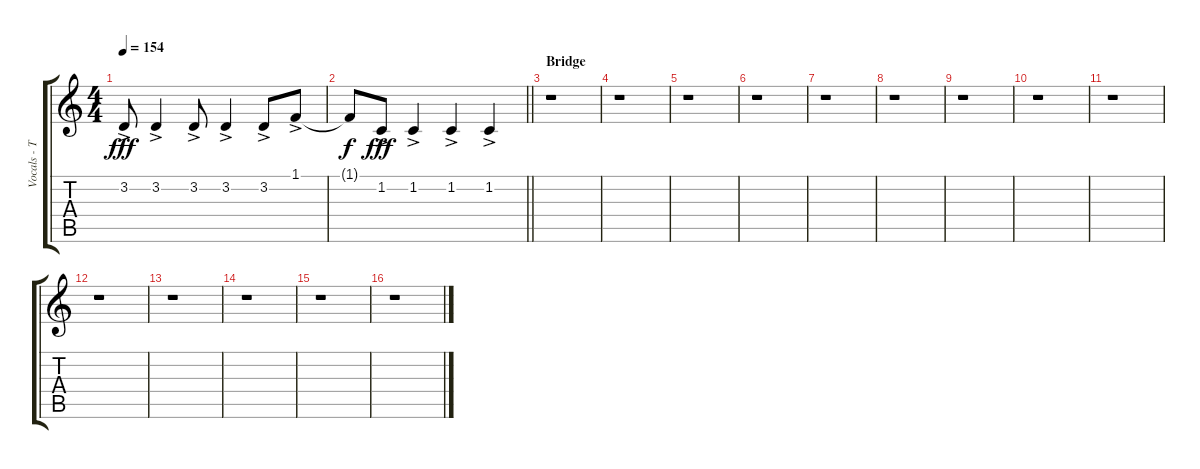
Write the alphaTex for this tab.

\track ("Vocals - Tom" "Vocals - T") {instrument trumpet}
\staff {score tabs}
\tuning (E4 B3 G3 D3 A2 E2) {hide}
\ts (4 4)
\tempo 154
\clef g2
\ks c
3.2{ac}.8{dy fff} 3.2{ac}.4 3.2{ac}.8 3.2{ac}.4 3.2{ac}.8 1.1{ac}.8 |
\barLineRight lightlight
1.1{t}.8{dy f} 1.2{ac}.8{dy fff} 1.2{ac}.4 1.2{ac}.4 1.2{ac}.4 |
\section ("" "Bridge ")
r.1 |
r.1 |
r.1 |
r.1 |
r.1 |
r.1 |
r.1 |
r.1 |
r.1 |
r.1 |
r.1 |
r.1 |
r.1 |
r.1
